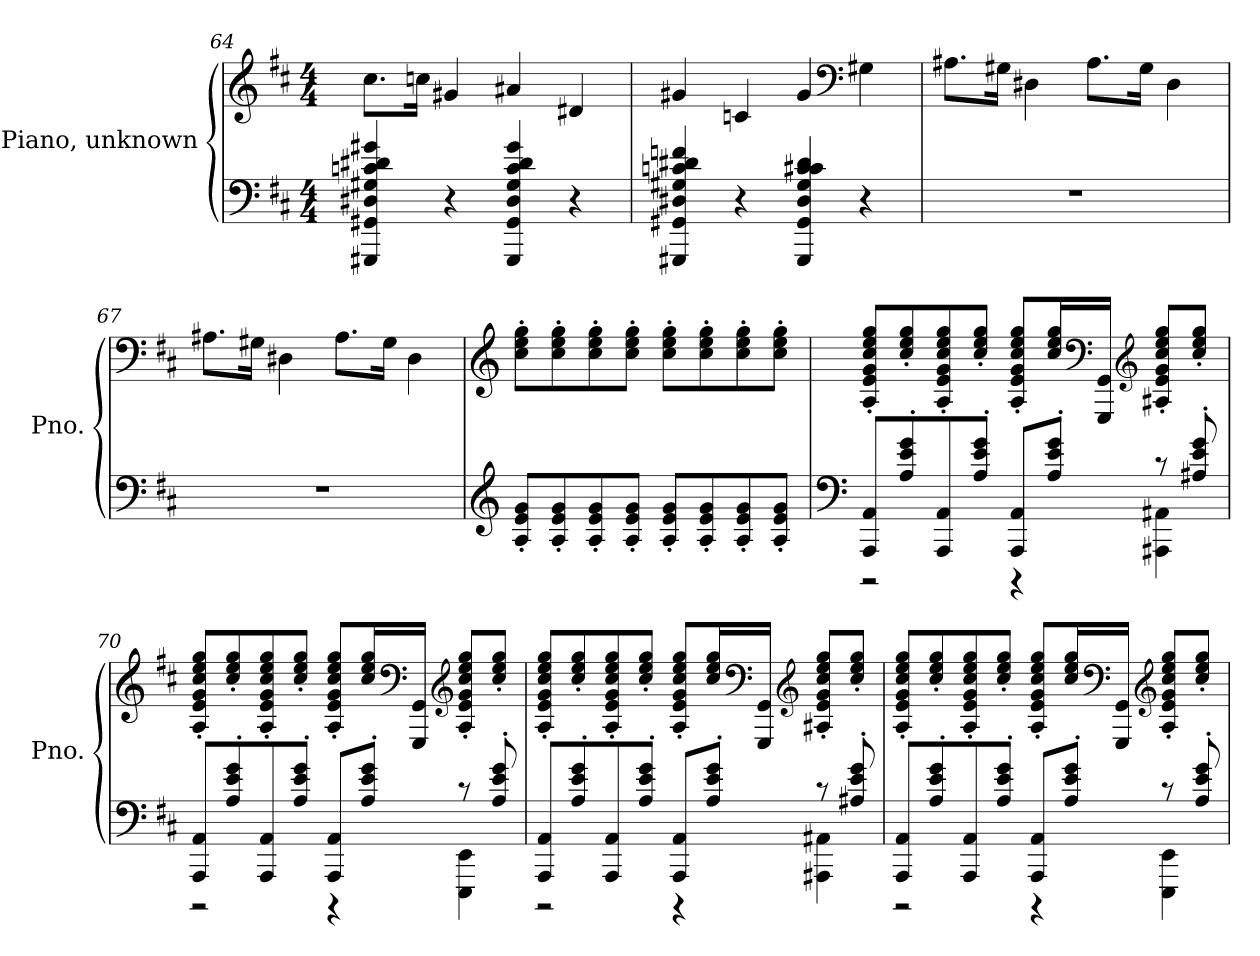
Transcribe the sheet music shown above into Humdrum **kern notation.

**kern	**kern
*part1	*part1
*staff2	*staff1
*I"Piano, unknown	*
*I'Pno.	*
*clefF4	*clefG2
*k[f#c#]	*k[f#c#]
*M4/4	*M4/4
=64	=64
4GGG#X/ 4GG#X/ 4D#X/ 4G#X/ 4cn/ 4d#X/ 4g#X/	8.cc#\L
.	16ccn\Jk
4r	4g#X/
4GGG#/ 4GG#/ 4D#/ 4G#/ 4c/ 4d#/ 4g#/	4a#X/
4r	4d#X/
=65	=65
4GGG#X/ 4GG#X/ 4D#X/ 4G#X/ 4cn/ 4d#X/ 4fn/	4g#X/
4r	4cn/
4GGG#/ 4GG#/ 4D#/ 4G#/ 4c/ 4c#X/ 4d#/	4g#/
*	*clefF4
4r	4G#X\
!!LO:LB:g=z
=66	=66
1r	8.A#X\L
.	16G#X\Jk
.	4D#X\
.	8.A#\L
.	16G#\Jk
.	4D#\
=67	=67
1r	8.A#X\L
.	16G#X\Jk
.	4D#X\
.	8.A#\L
.	16G#\Jk
.	4D#\
=68	=68
*clefG2	*clefG2
8A/' 8e/' 8g/'L	8cc#\' 8ee\' 8gg\'L
8A/' 8e/' 8g/'	8cc#\' 8ee\' 8gg\'
8A/' 8e/' 8g/'	8cc#\' 8ee\' 8gg\'
8A/' 8e/' 8g/'J	8cc#\' 8ee\' 8gg\'J
8A/' 8e/' 8g/'L	8cc#\' 8ee\' 8gg\'L
8A/' 8e/' 8g/'	8cc#\' 8ee\' 8gg\'
8A/' 8e/' 8g/'	8cc#\' 8ee\' 8gg\'
8A/' 8e/' 8g/'J	8cc#\' 8ee\' 8gg\'J
!!LO:LB:g=z
=69	=69
*clefF4	*
*^	*
8AAA/ 8AA/L	2r	8A/' 8e/' 8g/' 8cc#/' 8ee/' 8gg/'L
8A/' 8e/' 8g/'	.	8cc#/' 8ee/' 8gg/'
8AAA/ 8AA/	.	8A/' 8e/' 8g/' 8cc#/' 8ee/' 8gg/'
8A/' 8e/' 8g/'J	.	8cc#/' 8ee/' 8gg/'J
8AAA/ 8AA/L	4r	8A/' 8e/' 8g/' 8cc#/' 8ee/' 8gg/'L
8A/' 8e/' 8g/'J	.	16cc#/ 16ee/ 16gg/L
*	*	*clefF4
.	.	16GGG/ 16GG/JJ
*	*	*clefG2
8r	4AAA#X\ 4AA#X\	8A#X/' 8e/' 8g/' 8cc#/' 8ee/' 8gg/'L
8A#X/' 8e/' 8g/'	.	8cc#/' 8ee/' 8gg/'J
=70	=70	=70
8AAA/ 8AA/L	2r	8A/' 8e/' 8g/' 8cc#/' 8ee/' 8gg/'L
8A/' 8e/' 8g/'	.	8cc#/' 8ee/' 8gg/'
8AAA/ 8AA/	.	8A/' 8e/' 8g/' 8cc#/' 8ee/' 8gg/'
8A/' 8e/' 8g/'J	.	8cc#/' 8ee/' 8gg/'J
8AAA/ 8AA/L	4r	8A/' 8e/' 8g/' 8cc#/' 8ee/' 8gg/'L
8A/' 8e/' 8g/'J	.	16cc#/ 16ee/ 16gg/L
*	*	*clefF4
.	.	16GGG/ 16GG/JJ
*	*	*clefG2
8r	4EEE\ 4EE\	8A/' 8e/' 8g/' 8cc#/' 8ee/' 8gg/'L
8A/' 8e/' 8g/'	.	8cc#/' 8ee/' 8gg/'J
!!LO:LB:g=z
=71	=71	=71
8AAA/ 8AA/L	2r	8A/' 8e/' 8g/' 8cc#/' 8ee/' 8gg/'L
8A/' 8e/' 8g/'	.	8cc#/' 8ee/' 8gg/'
8AAA/ 8AA/	.	8A/' 8e/' 8g/' 8cc#/' 8ee/' 8gg/'
8A/' 8e/' 8g/'J	.	8cc#/' 8ee/' 8gg/'J
8AAA/ 8AA/L	4r	8A/' 8e/' 8g/' 8cc#/' 8ee/' 8gg/'L
8A/' 8e/' 8g/'J	.	16cc#/ 16ee/ 16gg/L
*	*	*clefF4
.	.	16GGG/ 16GG/JJ
*	*	*clefG2
8r	4AAA#X\ 4AA#X\	8A#X/' 8e/' 8g/' 8cc#/' 8ee/' 8gg/'L
8A#X/' 8e/' 8g/'	.	8cc#/' 8ee/' 8gg/'J
=72	=72	=72
8AAA/ 8AA/L	2r	8A/' 8e/' 8g/' 8cc#/' 8ee/' 8gg/'L
8A/' 8e/' 8g/'	.	8cc#/' 8ee/' 8gg/'
8AAA/ 8AA/	.	8A/' 8e/' 8g/' 8cc#/' 8ee/' 8gg/'
8A/' 8e/' 8g/'J	.	8cc#/' 8ee/' 8gg/'J
8AAA/ 8AA/L	4r	8A/' 8e/' 8g/' 8cc#/' 8ee/' 8gg/'L
8A/' 8e/' 8g/'J	.	16cc#/ 16ee/ 16gg/L
*	*	*clefF4
.	.	16GGG/ 16GG/JJ
*	*	*clefG2
8r	4EEE\ 4EE\	8A/' 8e/' 8g/' 8cc#/' 8ee/' 8gg/'L
8A/' 8e/' 8g/'	.	8cc#/' 8ee/' 8gg/'J
*v	*v	*
=	=
*-	*-
